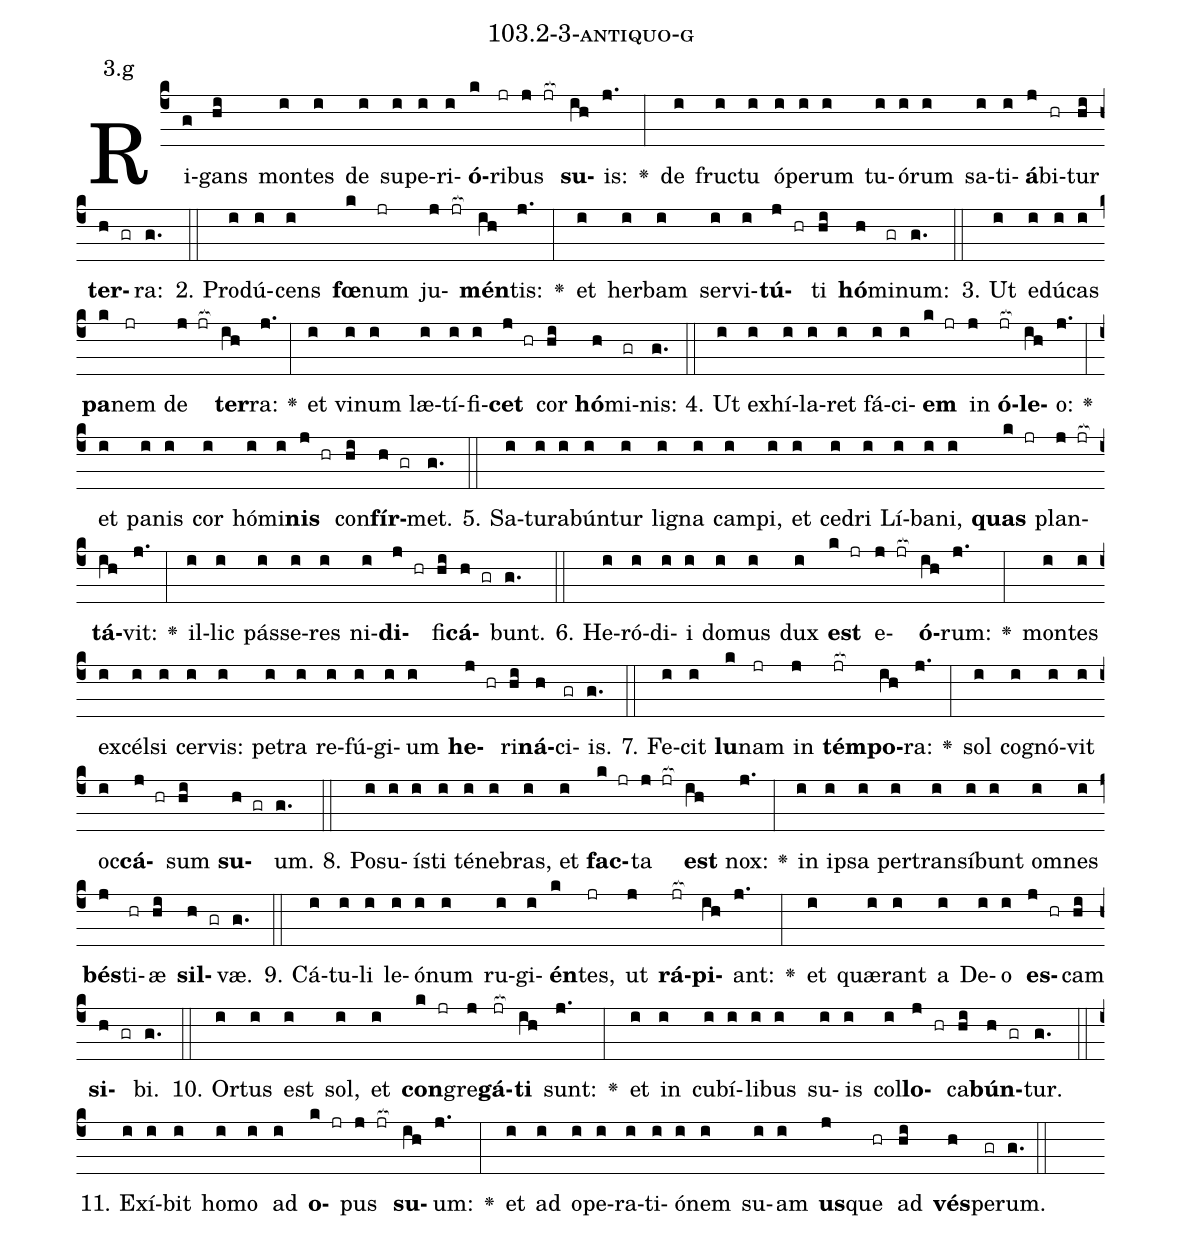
name: 103.2-3-antiquo-g;
annotation: 3.g;
%%
(c4)Ri(g)gans(hi) mon(i)tes(i) de(i) su(i)pe(i)ri(i)<b>ó</b>(k)ri(jr)bus(j jr[ocb:1{]) <b>su</b>(ih[ocb:0}])is:(j.) <v>\greheightstar</v>(:) de(i) fruc(i)tu(i) ó(i)pe(i)rum(i) tu(i)ó(i)rum(i) sa(i)ti(i)<b>á</b>(j)bi(hr)tur(hi) <b>ter</b>(h gr)ra:(g.) (::)
2. Pro(i)dú(i)cens(i) <b>fœ</b>(k)num(jr) ju(j jr[ocb:1{])<b>mén</b>(ih[ocb:0}])tis:(j.) <v>\greheightstar</v>(:) et(i) her(i)bam(i) ser(i)vi(i)<b>tú</b>(j hr)ti(hi) <b>hó</b>(h)mi(gr)num:(g.) (::)
3. Ut(i) e(i)dú(i)cas(i) <b>pa</b>(k)nem(jr) de(j jr[ocb:1{]) <b>ter</b>(ih[ocb:0}])ra:(j.) <v>\greheightstar</v>(:) et(i) vi(i)num(i) læ(i)tí(i)fi(i)<b>cet</b>(j hr) cor(hi) <b>hó</b>(h)mi(gr)nis:(g.) (::)
4. Ut(i) ex(i)hí(i)la(i)ret(i) fá(i)ci(i)<b>em</b>(k jr) in(j) <b>ó</b>(jr[ocb:1{])<b>le</b>(ih[ocb:0}])o:(j.) <v>\greheightstar</v>(:) et(i) pa(i)nis(i) cor(i) hó(i)mi(i)<b>nis</b>(j hr) con(hi)<b>fír</b>(h gr)met.(g.) (::)
5. Sa(i)tu(i)ra(i)bún(i)tur(i) li(i)gna(i) cam(i)pi,(i) et(i) ce(i)dri(i) Lí(i)ba(i)ni,(i) <b>quas</b>(k jr) plan(j jr[ocb:1{])<b>tá</b>(ih[ocb:0}])vit:(j.) <v>\greheightstar</v>(:) il(i)lic(i) pás(i)se(i)res(i) ni(i)<b>di</b>(j hr)fi(hi)<b>cá</b>(h gr)bunt.(g.) (::)
6. He(i)ró(i)di(i)i(i) do(i)mus(i) dux(i) <b>est</b>(k jr) e(j jr[ocb:1{])<b>ó</b>(ih[ocb:0}])rum:(j.) <v>\greheightstar</v>(:) mon(i)tes(i) ex(i)cél(i)si(i) cer(i)vis:(i) pe(i)tra(i) re(i)fú(i)gi(i)um(i) <b>he</b>(j hr)ri(hi)<b>ná</b>(h)ci(gr)is.(g.) (::)
7. Fe(i)cit(i) <b>lu</b>(k)nam(jr) in(j) <b>tém</b>(jr[ocb:1{])<b>po</b>(ih[ocb:0}])ra:(j.) <v>\greheightstar</v>(:) sol(i) co(i)gnó(i)vit(i) oc(i)<b>cá</b>(j hr)sum(hi) <b>su</b>(h gr)um.(g.) (::)
8. Po(i)su(i)ís(i)ti(i) té(i)ne(i)bras,(i) et(i) <b>fac</b>(k jr)ta(j jr[ocb:1{]) <b>est</b>(ih[ocb:0}]) nox:(j.) <v>\greheightstar</v>(:) in(i) ip(i)sa(i) per(i)trans(i)í(i)bunt(i) om(i)nes(i) <b>bés</b>(j)ti(hr)æ(hi) <b>sil</b>(h gr)væ.(g.) (::)
9. Cá(i)tu(i)li(i) le(i)ó(i)num(i) ru(i)gi(i)<b>én</b>(k)tes,(jr) ut(j) <b>rá</b>(jr[ocb:1{])<b>pi</b>(ih[ocb:0}])ant:(j.) <v>\greheightstar</v>(:) et(i) quæ(i)rant(i) a(i) De(i)o(i) <b>es</b>(j hr)cam(hi) <b>si</b>(h gr)bi.(g.) (::)
10. Or(i)tus(i) est(i) sol,(i) et(i) <b>con</b>(k jr)gre(j)<b>gá</b>(jr[ocb:1{])<b>ti</b>(ih[ocb:0}]) sunt:(j.) <v>\greheightstar</v>(:) et(i) in(i) cu(i)bí(i)li(i)bus(i) su(i)is(i) col(i)<b>lo</b>(j hr)ca(hi)<b>bún</b>(h gr)tur.(g.) (::)
11. Ex(i)í(i)bit(i) ho(i)mo(i) ad(i) <b>o</b>(k jr)pus(j jr[ocb:1{]) <b>su</b>(ih[ocb:0}])um:(j.) <v>\greheightstar</v>(:) et(i) ad(i) o(i)pe(i)ra(i)ti(i)ó(i)nem(i) su(i)am(i) <b>us</b>(j)que(hr) ad(hi) <b>vés</b>(h)pe(gr)rum.(g.) (::)
